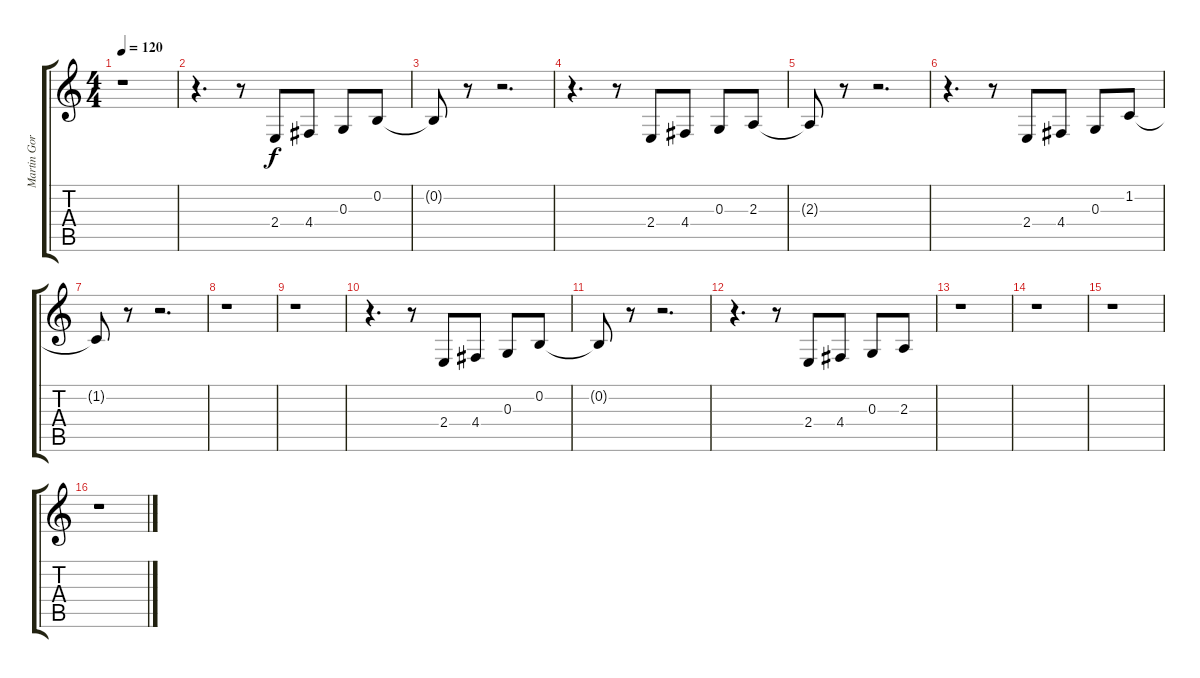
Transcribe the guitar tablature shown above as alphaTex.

\track ("Martin Gore - Synth III" "Martin Gor") {instrument koto}
\staff {score tabs}
\tuning (E4 B3 G3 D3 A2 E2) {hide}
\ts (4 4)
\tempo 120
\clef g2
\ks c
r.1{dy f} |
r.4{d} r.8 2.4.8 4.4.8 0.3.8 0.2.8 |
0.2{t}.8 r.8 r.2{d} |
r.4{d} r.8 2.4.8 4.4.8 0.3.8 2.3.8 |
2.3{t}.8 r.8 r.2{d} |
r.4{d} r.8 2.4.8 4.4.8 0.3.8 1.2.8 |
1.2{t}.8 r.8 r.2{d} |
r.1 |
r.1{volume 0} |
r.4{d} r.8 2.4.8 4.4.8 0.3.8 0.2.8 |
0.2{t}.8 r.8 r.2{d} |
r.4{d} r.8 2.4.8 4.4.8 0.3.8 2.3.8 |
r.1 |
r.1 |
r.1 |
r.1
